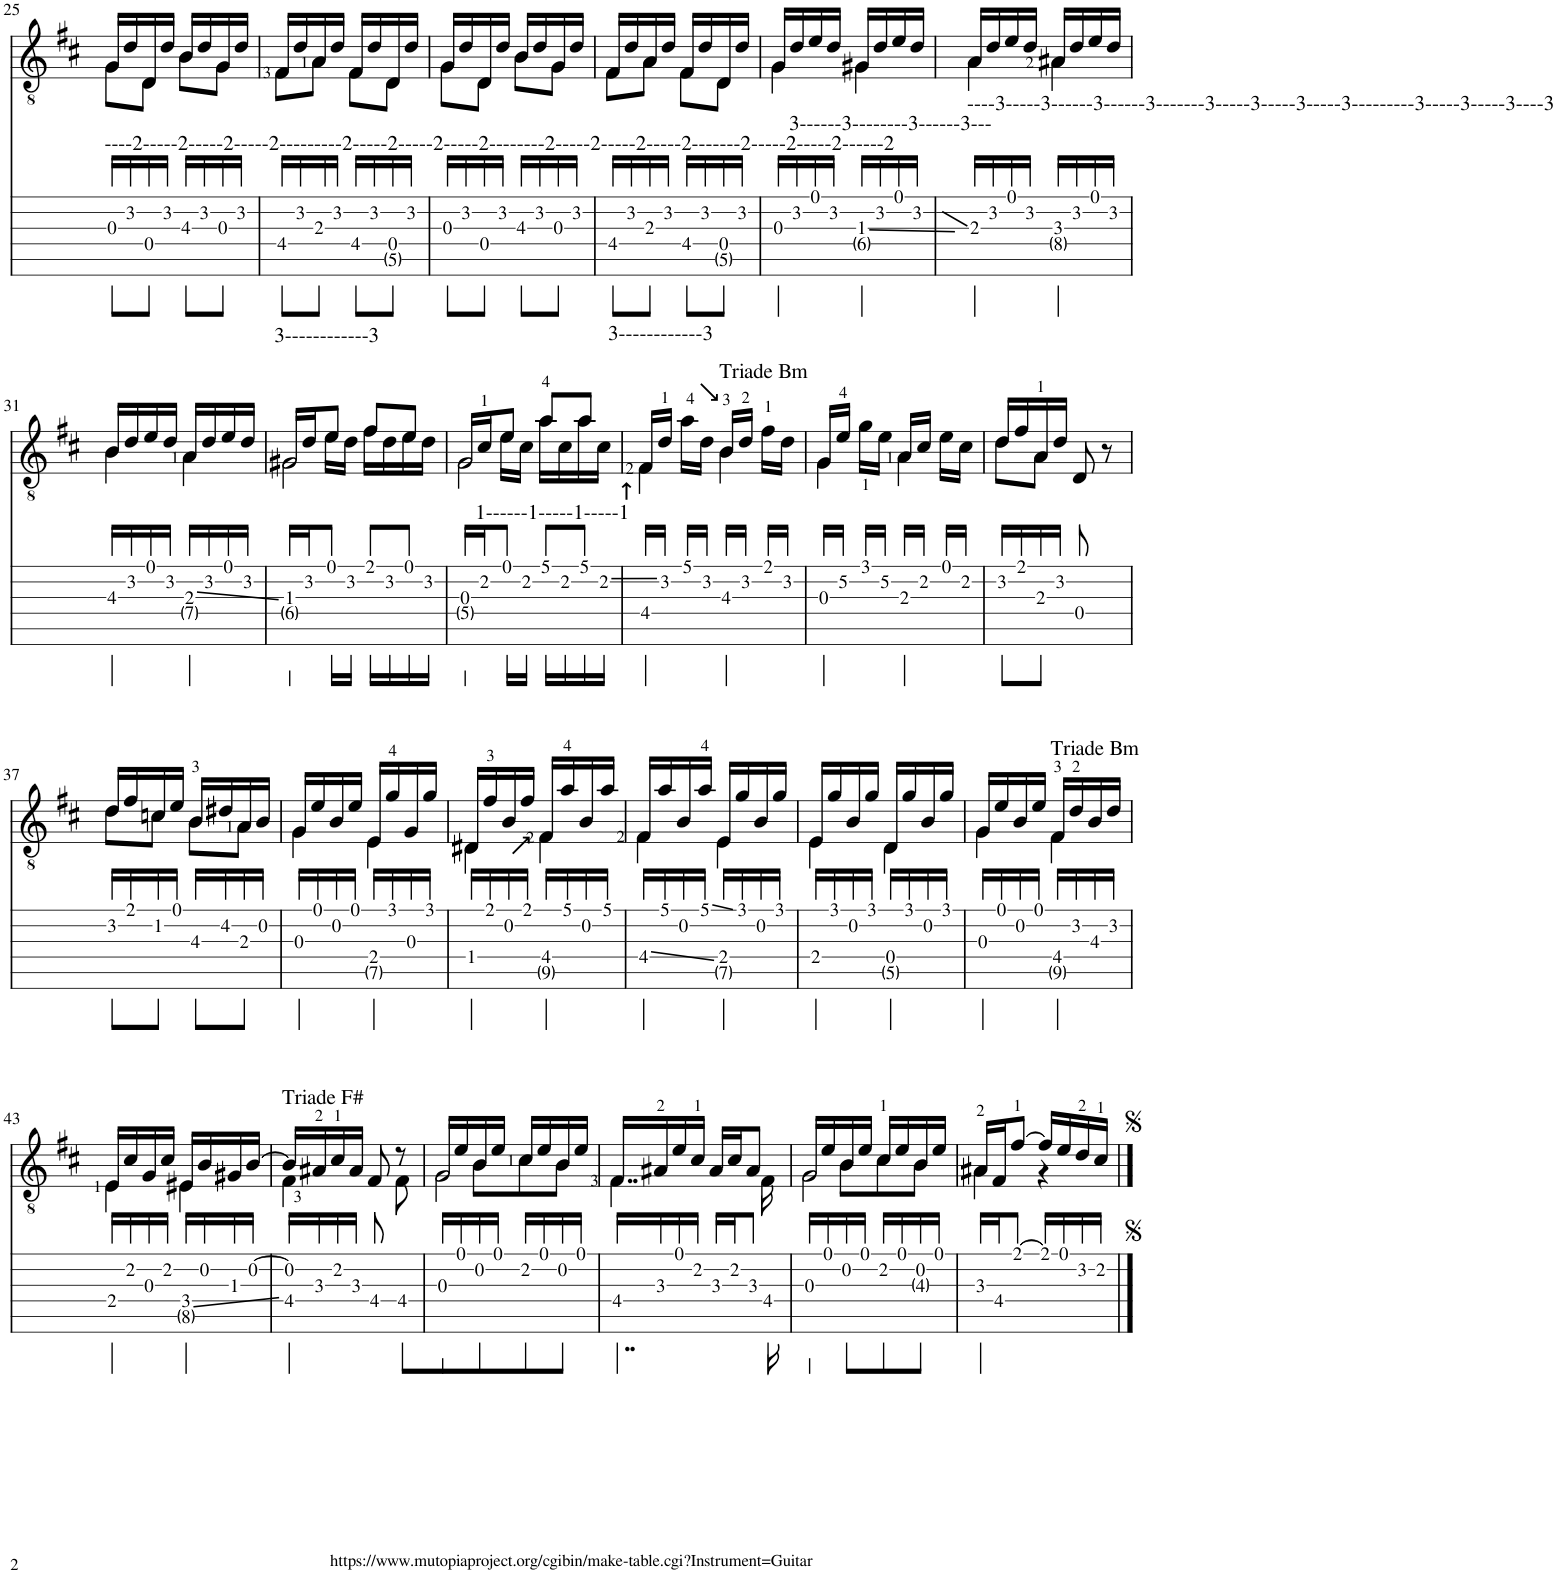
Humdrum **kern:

**kern	**kern
*part2	*part1
*staff2	*staff1
*I"Chitarra classica (Intavolatura)	*I"Chitarra classica
!!LO:PB:g=z
*	*clefGv2
*k[f#c#]	*k[f#c#]
*M2/4	*M2/4
=25	=25
*^	*^
!LO:TX:a:t=----2-----2-----2-----2---------2-----2-----2-----2--------2-----2-----2-----2-------2-----2-----2------2	!	!	!
16G/LL	8G\L	16G/LL	8G\L
16d/	.	16d/	.
16D/	8D\J	16D/	8D\J
16d/JJ	.	16d/JJ	.
16B/LL	8B\L	16B/LL	8B\L
16d/	.	16d/	.
16G/	8G\J	16G/	8G\J
16d/JJ	.	16d/JJ	.
=26	=26	=26	=26
!LO:TX:b:t=3------------3	!	!	!
16F#/LL	8F#\L	16F#/LL	8F#\L
16d/	.	16d/	.
16A/	8A\J	16A/	8A\J
16d/JJ	.	16d/JJ	.
16F#/LL	8F#\L	16F#/LL	8F#\L
16d/	.	16d/	.
16D/	8D\J	16D/	8D\J
16d/JJ	.	16d/JJ	.
=27	=27	=27	=27
16G/LL	8G\L	16G/LL	8G\L
16d/	.	16d/	.
16D/	8D\J	16D/	8D\J
16d/JJ	.	16d/JJ	.
16B/LL	8B\L	16B/LL	8B\L
16d/	.	16d/	.
16G/	8G\J	16G/	8G\J
16d/JJ	.	16d/JJ	.
=28	=28	=28	=28
!LO:TX:b:t=3------------3	!	!	!
16F#/LL	8F#\L	16F#/LL	8F#\L
16d/	.	16d/	.
16A/	8A\J	16A/	8A\J
16d/JJ	.	16d/JJ	.
16F#/LL	8F#\L	16F#/LL	8F#\L
16d/	.	16d/	.
16D/	8D\J	16D/	8D\J
16d/JJ	.	16d/JJ	.
=29	=29	=29	=29
16G/LL	4G\	16G/LL	4G\
!LO:TX:a:t=3------3--------3------3---	!	!	!
16d/	.	16d/	.
16e/	.	16e/	.
16d/JJ	.	16d/JJ	.
16G#X/LL	4G#\	16G#X/LL	4G#\
16d/	.	16d/	.
16e/	.	16e/	.
16d/JJ	.	16d/JJ	.
=30	=30	=30	=30
!LO:TX:a:t=----3-----3------3------3-------3-----3-----3-----3---------3-----3-----3----3	!	!	!
16A/LL	4A\	16A/LL	4A\
16d/	.	16d/	.
16e/	.	16e/	.
16d/JJ	.	16d/JJ	.
16A#X/LL	4A#\	16A#X/LL	4A#\
16d/	.	16d/	.
16e/	.	16e/	.
16d/JJ	.	16d/JJ	.
!!LO:LB:g=z	!!
=31	=31	=31	=31
16B/LL	4B\	16B/LL	4B\
16d/	.	16d/	.
16e/	.	16e/	.
16d/JJ	.	16d/JJ	.
16A/LL	4A\	16A/LL	4A\
16d/	.	16d/	.
16e/	.	16e/	.
16d/JJ	.	16d/JJ	.
*v	*v	*	*
*	*v	*v
=32	=32
!LO:N:head=open	!LO:N:head=open
*^	*^
*	*^	*	*^
16G#X/LL	8ryy	2G#\	16G#X/LL	8ryy	2G#\
16d/J	.	.	16d/J	.	.
8e/J	16e\LL	.	8e/J	16e\LL	.
.	16d\JJ	.	.	16d\JJ	.
8f#/L	16f#\LL	.	8f#/L	16f#\LL	.
.	16d\	.	.	16d\	.
8e/J	16e\	.	8e/J	16e\	.
.	16d\JJ	.	.	16d\JJ	.
=33	=33	=33	=33	=33	=33
!LO:N:head=open	!	!	!LO:N:head=open	!	!
16G/LL	8ryy	2G\	16G/LL	8ryy	2G\
!LO:TX:a:t=1------1-----1-----1	!	!	!	!	!
16c#/J	.	.	16c#/J	.	.
8e/J	16e\LL	.	8e/J	16e\LL	.
.	16c#\JJ	.	.	16c#\JJ	.
8a/L	16a\LL	.	8a/L	16a\LL	.
.	16c#\	.	.	16c#\	.
8a/J	16a\	.	8a/J	16a\	.
.	16c#\JJ	.	.	16c#\JJ	.
*	*v	*v	*	*	*
*	*	*	*v	*v
=34	=34	=34	=34
!	!	!LO:TX:b:B:t=↑	!
16F#/LL	4F#\	16F#/LL	4F#\
16d/JJ	.	16d/JJ	.
16a/LL	.	16a\LL	.
!	!	!LO:TX:a:B:t=↘	!
16d/JJ	.	16d\JJ	.
!	!	!LO:TX:a:t=Triade Bm	!
16B/LL	4B\	16B/LL	4B\
16d/JJ	.	16d/JJ	.
16f#/LL	.	16f#\LL	.
16d/JJ	.	16d\JJ	.
=35	=35	=35	=35
16G/LL	4G\	16G/LL	4G\
16e/JJ	.	16e/JJ	.
16g/LL	.	16g\LL	.
16e/JJ	.	16e\JJ	.
16A/LL	4A\	16A/LL	4A\
16c#/JJ	.	16c#/JJ	.
16e/LL	.	16e\LL	.
16c#/JJ	.	16c#\JJ	.
=36	=36	=36	=36
16d/LL	8d\L	16d/LL	8d\L
16f#/	.	16f#/	.
16A/	8A\J	16A/	8A\J
16d/JJ	.	16d/JJ	.
8D/	4ryy	8D/	4ryy
8r	.	8r	.
!!LO:LB:g=z	!!
=37	=37	=37	=37
16d/LL	8d\L	16d/LL	8d\L
16f#/	.	16f#/	.
16cn/	8c\J	16cn/	8c\J
16e/JJ	.	16e/JJ	.
16B/LL	8B\L	16B/LL	8B\L
16d#X/	.	16d#X/	.
16A/	8A\J	16A/	8A\J
16B/JJ	.	16B/JJ	.
=38	=38	=38	=38
16G/LL	4G\	16G/LL	4G\
16e/	.	16e/	.
16B/	.	16B/	.
16e/JJ	.	16e/JJ	.
16E/LL	4E\	16E/LL	4E\
16g/	.	16g/	.
16G/	.	16G/	.
16g/JJ	.	16g/JJ	.
=39	=39	=39	=39
16D#X/LL	4D#\	16D#X/LL	4D#\
16f#/	.	16f#/	.
!	!	!LO:TX:a:B:t=↗	!
16B/	.	16B/	.
16f#/JJ	.	16f#/JJ	.
16F#/LL	4F#\	16F#/LL	4F#\
16a/	.	16a/	.
16B/	.	16B/	.
16a/JJ	.	16a/JJ	.
=40	=40	=40	=40
16F#/LL	4F#\	16F#/LL	4F#\
16a/	.	16a/	.
16B/	.	16B/	.
16a/JJ	.	16a/JJ	.
16E/LL	4E\	16E/LL	4E\
16g/	.	16g/	.
16B/	.	16B/	.
16g/JJ	.	16g/JJ	.
=41	=41	=41	=41
16E/LL	4E\	16E/LL	4E\
16g/	.	16g/	.
16B/	.	16B/	.
16g/JJ	.	16g/JJ	.
16D/LL	4D\	16D/LL	4D\
16g/	.	16g/	.
16B/	.	16B/	.
16g/JJ	.	16g/JJ	.
=42	=42	=42	=42
16G/LL	4G\	16G/LL	4G\
16e/	.	16e/	.
16B/	.	16B/	.
16e/JJ	.	16e/JJ	.
!	!	!LO:TX:a:t=Triade Bm	!
16F#/LL	4F#\	16F#/LL	4F#\
16d/	.	16d/	.
16B/	.	16B/	.
16d/JJ	.	16d/JJ	.
!!LO:LB:g=z	!!
=43	=43	=43	=43
16E/LL	4E\	16E/LL	4E\
16c#/	.	16c#/	.
16G/	.	16G/	.
16c#/JJ	.	16c#/JJ	.
16E#X/LL	4E#\	16E#X/LL	4E#\
16B/	.	16B/	.
16G#X/	.	16G#X/	.
[16B/JJ	.	[16B/JJ	.
=44	=44	=44	=44
!	!	!LO:TX:a:t=Triade F#	!
16B/LL]	4F#\	16B/LL]	4F#\
16A#X/	.	16A#X/	.
16c#/	.	16c#/	.
16A#/JJ	.	16A#/JJ	.
8F#/	8ryy	8F#/	8ryy
8r	8F#\L	8r	8F#\
=45	=45	=45	=45
!LO:N:head=open	!	!LO:N:head=open	!
*	*^	*	*^
16G/LL	8ryy	2G\	16G/LL	8ryy	2G\
16e/	.	.	16e/	.	.
16B/	8B\	.	16B/	8B\L	.
16e/JJ	.	.	16e/JJ	.	.
16c#/LL	8c#\	.	16c#/LL	8c#\	.
16e/	.	.	16e/	.	.
16B/	8B\J	.	16B/	8B\J	.
16e/JJ	.	.	16e/JJ	.	.
*	*v	*v	*	*	*
*	*	*	*v	*v
=46	=46	=46	=46
16F#/LL	4..F#\	16F#/LL	4..F#\
16A#X/	.	16A#X/	.
16e/	.	16e/	.
16c#/JJ	.	16c#/JJ	.
16A#/LL	.	16A#/LL	.
16c#/J	.	16c#/J	.
8A#/J	.	8A#/J	.
.	16F#\	.	16F#\
=47	=47	=47	=47
!LO:N:head=open	!	!LO:N:head=open	!
*	*^	*	*^
16G/LL	8ryy	2G\	16G/LL	8ryy	2G\
16e/	.	.	16e/	.	.
16B/	8B\L	.	16B/	8B\L	.
16e/JJ	.	.	16e/JJ	.	.
16c#/LL	8c#\	.	16c#/LL	8c#\	.
16e/	.	.	16e/	.	.
16B/	8B\J	.	16B/	8B\J	.
16e/JJ	.	.	16e/JJ	.	.
*	*v	*v	*	*	*
*	*	*	*v	*v
=48	=48	=48	=48
16A#X/LL	4A#\	16A#X/LL	4A#\
16F#/J	.	16F#/J	.
[8f#/J	.	[8f#/J	.
16f#/LL]	4r	16f#/LL]	4r
16e/	.	16e/	.
16d/	.	16d/	.
16c#/JJ	.	16c#/JJ	.
*v	*v	*	*
*	*v	*v
==	==
*-	*-
